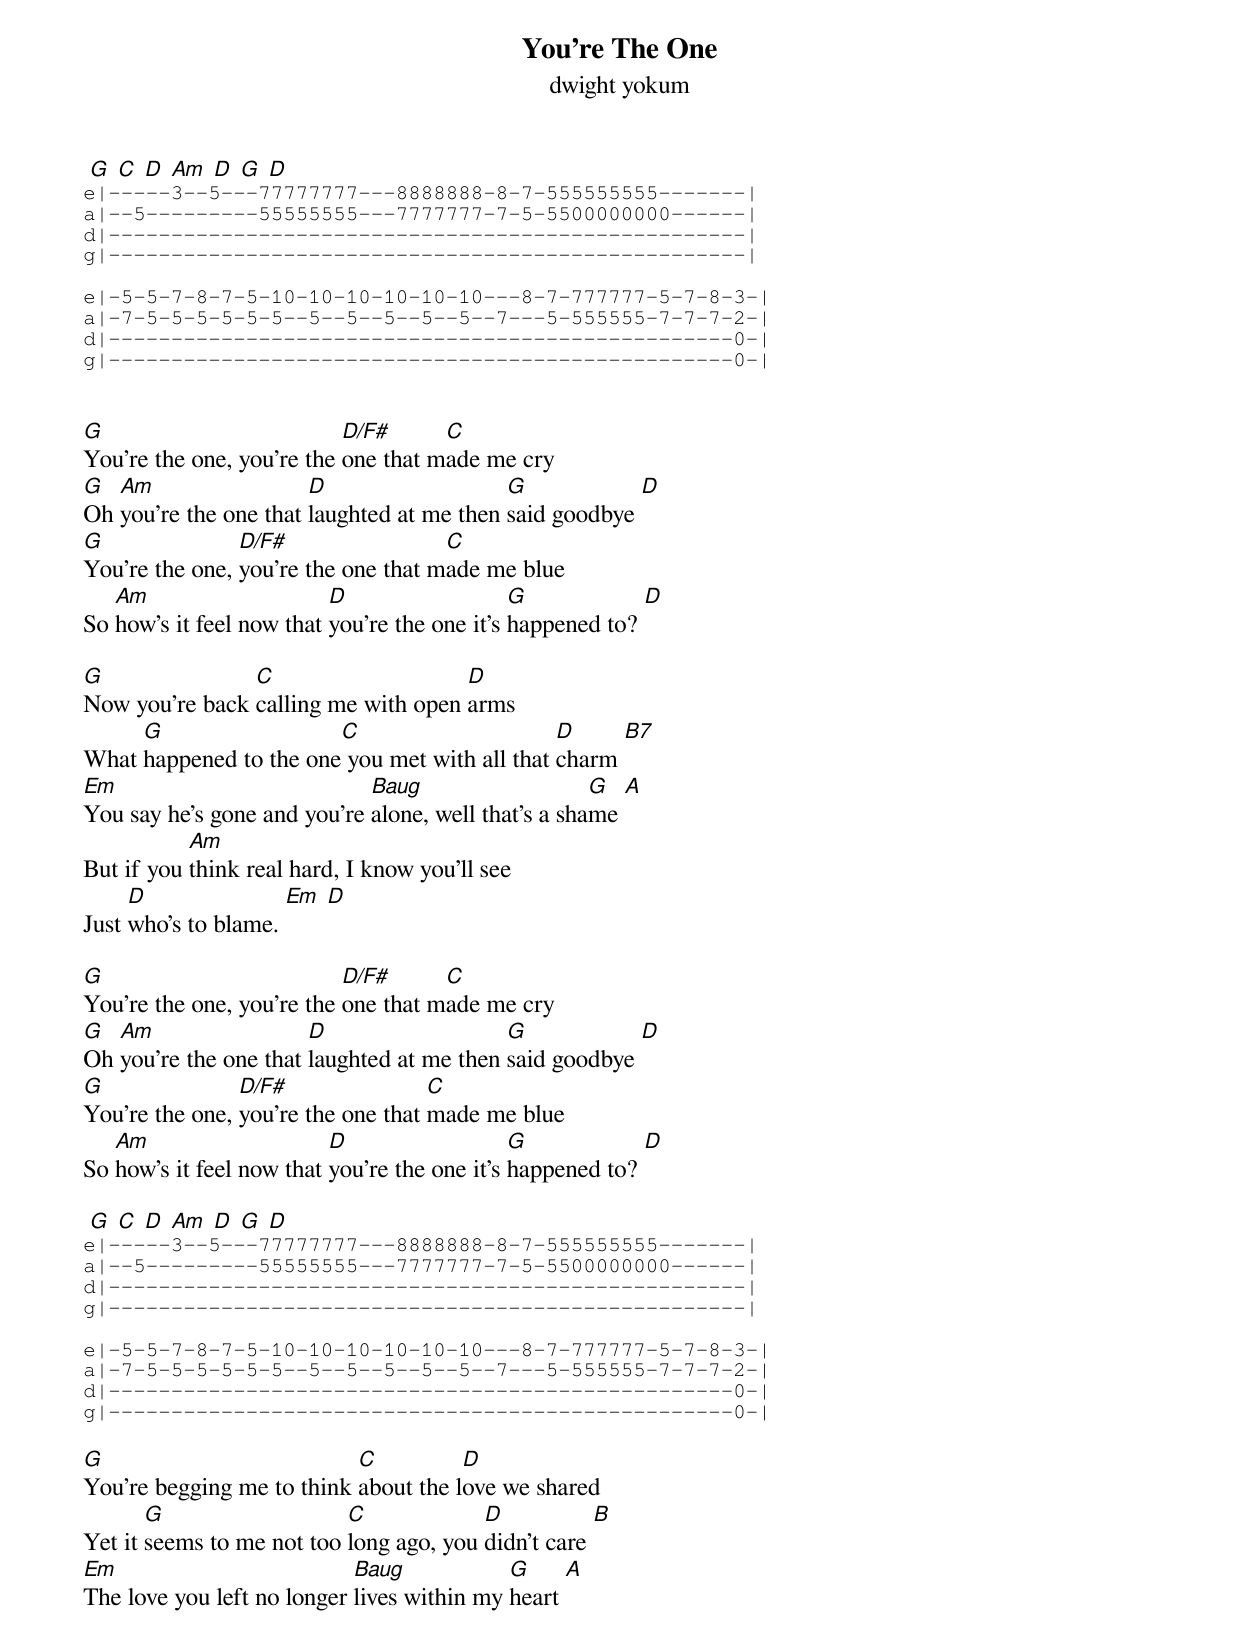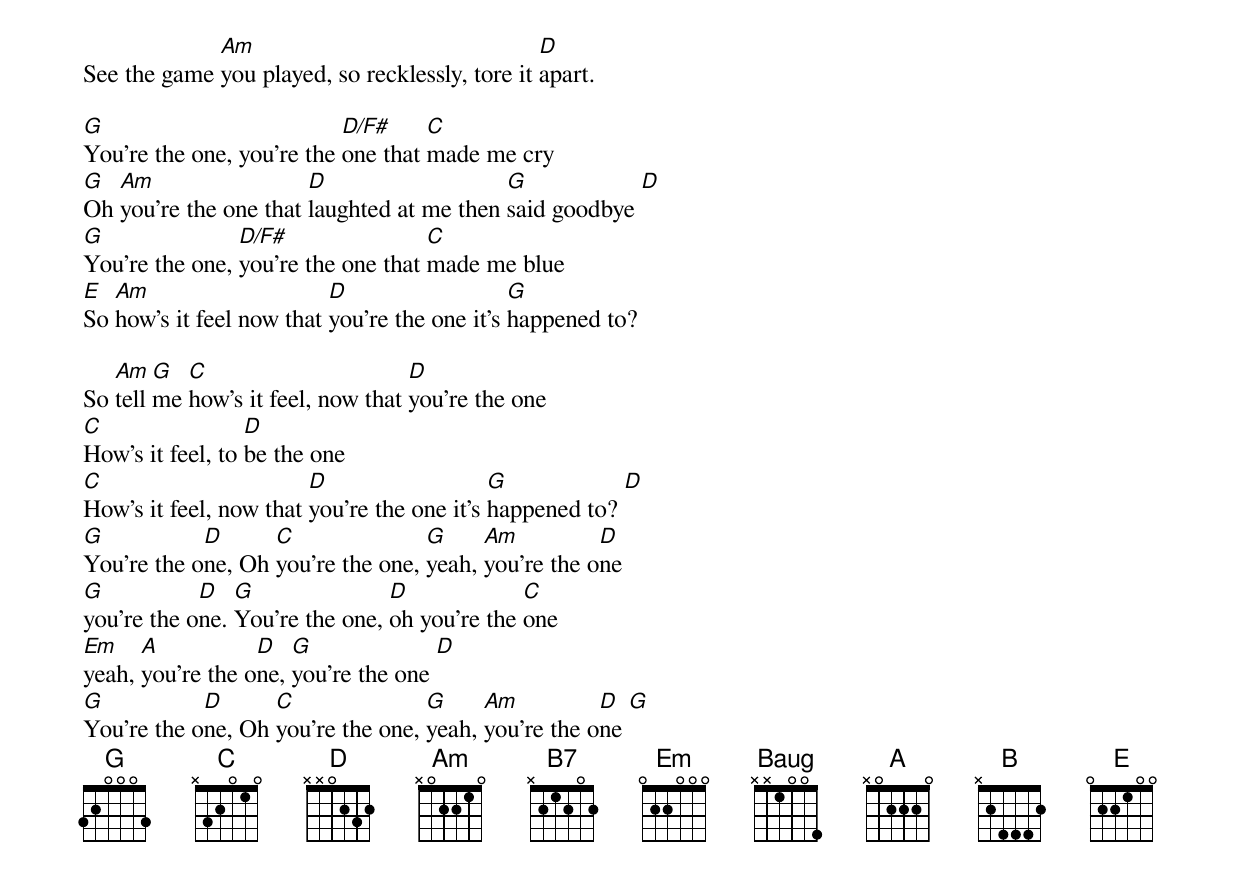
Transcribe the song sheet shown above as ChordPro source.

{title: You’re The One}
{subtitle: dwight yokum}


 [G] [C] [D] [Am] [D] [G] [D]
{sot}
e|-----3--5---77777777---8888888-8-7-555555555-------|
a|--5---------55555555---7777777-7-5-5500000000------|
d|---------------------------------------------------|
g|---------------------------------------------------|

e|-5-5-7-8-7-5-10-10-10-10-10-10---8-7-777777-5-7-8-3-|
a|-7-5-5-5-5-5-5--5--5--5--5--5--7---5-555555-7-7-7-2-|
d|--------------------------------------------------0-|
g|--------------------------------------------------0-|
{eot}


[G]You're the one, you're the [D/F#]one that m[C]ade me cry
[G]Oh [Am]you're the one that [D]laughted at me then [G]said goodbye [D]
[G]You're the one, [D/F#]you're the one that m[C]ade me blue
So [Am]how's it feel now that [D]you're the one it's [G]happened to? [D]

[G]Now you're back [C]calling me with open [D]arms
What [G]happened to the one[C] you met with all that [D]charm [B7]
[Em]You say he's gone and you're [Baug]alone, well that's a sha[G]me [A]
But if you [Am]think real hard, I know you'll see
Just [D]who's to blame. [Em] [D]

[G]You're the one, you're the [D/F#]one that m[C]ade me cry
[G]Oh [Am]you're the one that [D]laughted at me then [G]said goodbye [D]
[G]You're the one, [D/F#]you're the one that [C]made me blue
So [Am]how's it feel now that [D]you're the one it's [G]happened to? [D]

 [G] [C] [D] [Am] [D] [G] [D]
{sot}
e|-----3--5---77777777---8888888-8-7-555555555-------|
a|--5---------55555555---7777777-7-5-5500000000------|
d|---------------------------------------------------|
g|---------------------------------------------------|

e|-5-5-7-8-7-5-10-10-10-10-10-10---8-7-777777-5-7-8-3-|
a|-7-5-5-5-5-5-5--5--5--5--5--5--7---5-555555-7-7-7-2-|
d|--------------------------------------------------0-|
g|--------------------------------------------------0-|
{eot}

[G]You're begging me to think [C]about the l[D]ove we shared
Yet it [G]seems to me not too [C]long ago, you [D]didn't care [B]
[Em]The love you left no longer [Baug]lives within my [G]heart [A]
See the game [Am]you played, so recklessly, tore it [D]apart.

[G]You're the one, you're the [D/F#]one that [C]made me cry
[G]Oh [Am]you're the one that [D]laughted at me then [G]said goodbye [D]
[G]You're the one, [D/F#]you're the one that [C]made me blue
[E]So [Am]how's it feel now that [D]you're the one it's [G]happened to?

So [Am]tell [G]me [C]how's it feel, now that [D]you're the one
[C]How's it feel, to [D]be the one
[C]How's it feel, now that [D]you're the one it's [G]happened to? [D]
[G]You're the o[D]ne, Oh [C]you're the one, [G]yeah, [Am]you're the o[D]ne
[G]you're the o[D]ne. [G]You're the one, [D]oh you're the [C]one
[Em]yeah, [A]you're the o[D]ne, [G]you're the one [D]
[G]You're the o[D]ne, Oh [C]you're the one, [G]yeah, [Am]you're the o[D]ne [G]
